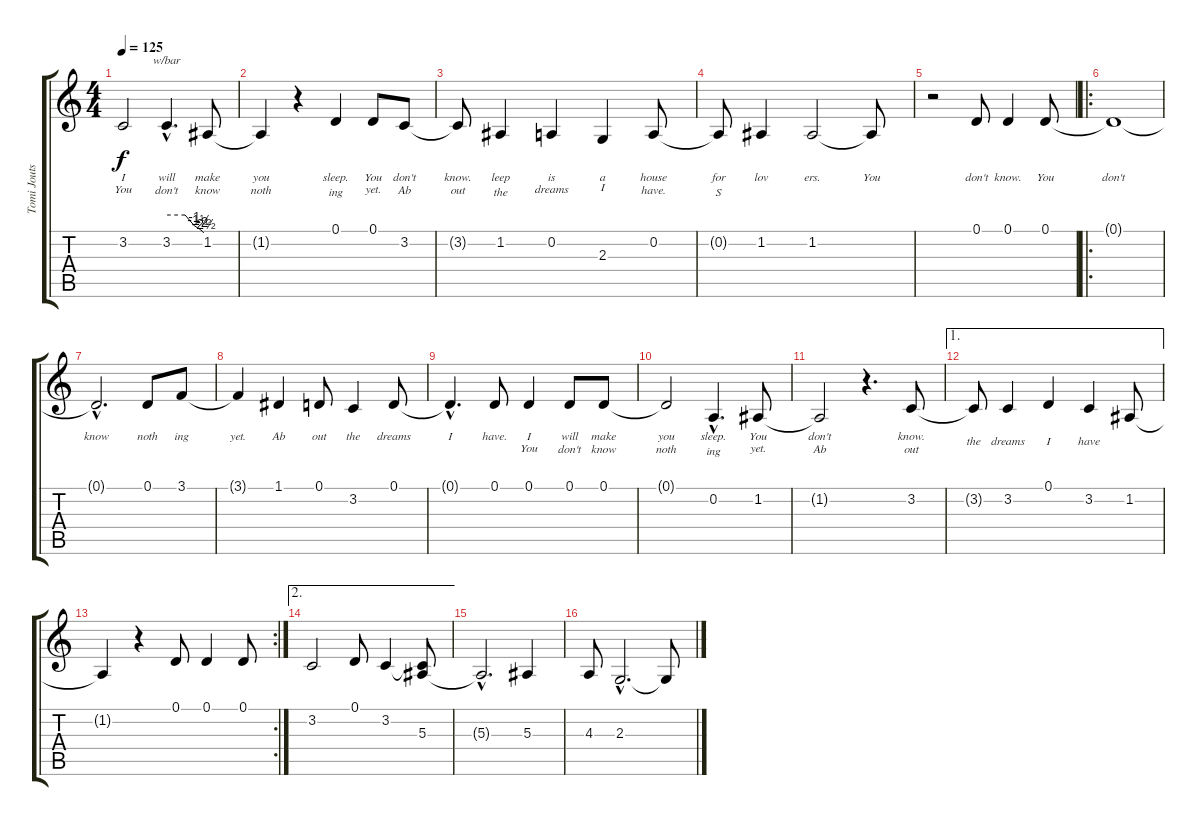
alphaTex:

\track ("Tomi Joutsen" "Tomi Jouts") {instrument oboe}
\staff {score tabs}
\tuning (D4 A3 F3 C3 G2 D2) {hide}
\ts (4 4)
\tempo 125
\clef g2
\ks c
3.2.2{lyrics (0 "I") lyrics (1 "You") lyrics (2 "") lyrics (3 "") lyrics (4 "") dy f} 3.2{hac}.4{d tbe (custom default 0 0 30 0 45 -4 53 -6 58 -8 60 -10) lyrics (0 "will") lyrics (1 "don't") lyrics (2 "") lyrics (3 "") lyrics (4 "")} 1.2.8{lyrics (0 "make") lyrics (1 "know") lyrics (2 "") lyrics (3 "") lyrics (4 "")} |
1.2{t}.4{lyrics (0 "you") lyrics (1 "noth") lyrics (2 "") lyrics (3 "") lyrics (4 "")} r.4 0.1.4{lyrics (0 "sleep.") lyrics (1 "ing") lyrics (2 "") lyrics (3 "") lyrics (4 "")} 0.1.8{lyrics (0 "You") lyrics (1 "yet.") lyrics (2 "") lyrics (3 "") lyrics (4 "")} 3.2.8{lyrics (0 "don't") lyrics (1 "Ab") lyrics (2 "") lyrics (3 "") lyrics (4 "")} |
3.2{t}.8{lyrics (0 "know.") lyrics (1 "out") lyrics (2 "") lyrics (3 "") lyrics (4 "")} 1.2.4{lyrics (0 "leep") lyrics (1 "the") lyrics (2 "") lyrics (3 "") lyrics (4 "")} 0.2.4{lyrics (0 "is") lyrics (1 "dreams") lyrics (2 "") lyrics (3 "") lyrics (4 "")} 2.3.4{lyrics (0 "a") lyrics (1 "I") lyrics (2 "") lyrics (3 "") lyrics (4 "")} 0.2.8{lyrics (0 "house") lyrics (1 "have.") lyrics (2 "") lyrics (3 "") lyrics (4 "")} |
0.2{t}.8{lyrics (0 "for") lyrics (1 "S") lyrics (2 "") lyrics (3 "") lyrics (4 "")} 1.2.4{lyrics (0 "lov") lyrics (1 "") lyrics (2 "") lyrics (3 "") lyrics (4 "")} 1.2.2{lyrics (0 "ers.") lyrics (1 "") lyrics (2 "") lyrics (3 "") lyrics (4 "")} 1.2{t}.8{lyrics (0 "You") lyrics (1 "") lyrics (2 "") lyrics (3 "") lyrics (4 "")} |
r.2 0.1.8{lyrics (0 "don't") lyrics (1 "") lyrics (2 "") lyrics (3 "") lyrics (4 "")} 0.1.4{lyrics (0 "know.") lyrics (1 "") lyrics (2 "") lyrics (3 "") lyrics (4 "")} 0.1.8{lyrics (0 "You") lyrics (1 "") lyrics (2 "") lyrics (3 "") lyrics (4 "")} |
\ro
0.1{t}.1{lyrics (0 "don't") lyrics (1 "") lyrics (2 "") lyrics (3 "") lyrics (4 "")} |
0.1{hac t}.2{d lyrics (0 "know") lyrics (1 "") lyrics (2 "") lyrics (3 "") lyrics (4 "")} 0.1.8{lyrics (0 "noth") lyrics (1 "") lyrics (2 "") lyrics (3 "") lyrics (4 "")} 3.1.8{lyrics (0 "ing") lyrics (1 "") lyrics (2 "") lyrics (3 "") lyrics (4 "")} |
3.1{t}.4{lyrics (0 "yet.") lyrics (1 "") lyrics (2 "") lyrics (3 "") lyrics (4 "")} 1.1.4{lyrics (0 "Ab") lyrics (1 "") lyrics (2 "") lyrics (3 "") lyrics (4 "")} 0.1.8{lyrics (0 "out") lyrics (1 "") lyrics (2 "") lyrics (3 "") lyrics (4 "")} 3.2.4{lyrics (0 "the") lyrics (1 "") lyrics (2 "") lyrics (3 "") lyrics (4 "")} 0.1.8{lyrics (0 "dreams") lyrics (1 "") lyrics (2 "") lyrics (3 "") lyrics (4 "")} |
0.1{hac t}.4{d lyrics (0 "I") lyrics (1 "") lyrics (2 "") lyrics (3 "") lyrics (4 "")} 0.1.8{lyrics (0 "have.") lyrics (1 "") lyrics (2 "") lyrics (3 "") lyrics (4 "")} 0.1.4{lyrics (0 "I") lyrics (1 "You") lyrics (2 "") lyrics (3 "") lyrics (4 "")} 0.1.8{lyrics (0 "will") lyrics (1 "don't") lyrics (2 "") lyrics (3 "") lyrics (4 "")} 0.1.8{lyrics (0 "make") lyrics (1 "know") lyrics (2 "") lyrics (3 "") lyrics (4 "")} |
0.1{t}.2{lyrics (0 "you") lyrics (1 "noth") lyrics (2 "") lyrics (3 "") lyrics (4 "")} 0.2{hac}.4{d lyrics (0 "sleep.") lyrics (1 "ing") lyrics (2 "") lyrics (3 "") lyrics (4 "")} 1.2.8{lyrics (0 "You") lyrics (1 "yet.") lyrics (2 "") lyrics (3 "") lyrics (4 "")} |
1.2{t}.2{lyrics (0 "don't") lyrics (1 "Ab") lyrics (2 "") lyrics (3 "") lyrics (4 "")} r.4{d} 3.2.8{lyrics (0 "know.") lyrics (1 "out") lyrics (2 "") lyrics (3 "") lyrics (4 "")} |
\ae 1
3.2{t}.8{lyrics (0 "") lyrics (1 "the") lyrics (2 "") lyrics (3 "") lyrics (4 "")} 3.2.4{lyrics (0 "") lyrics (1 "dreams") lyrics (2 "") lyrics (3 "") lyrics (4 "")} 0.1.4{lyrics (0 "") lyrics (1 "I") lyrics (2 "") lyrics (3 "") lyrics (4 "")} 3.2.4{lyrics (0 "") lyrics (1 "have") lyrics (2 "") lyrics (3 "") lyrics (4 "")} 1.2.8 |
\rc 2
1.2{t}.4 r.4 0.1.8 0.1.4 0.1.8 |
\ae 2
3.2.2 0.1.8 3.2.4 (3.2{t} 5.3).8 |
5.3{hac t}.2{d} 5.3.4 |
4.3.8 2.3{hac}.2{d volume 0} 2.3{t}.8
